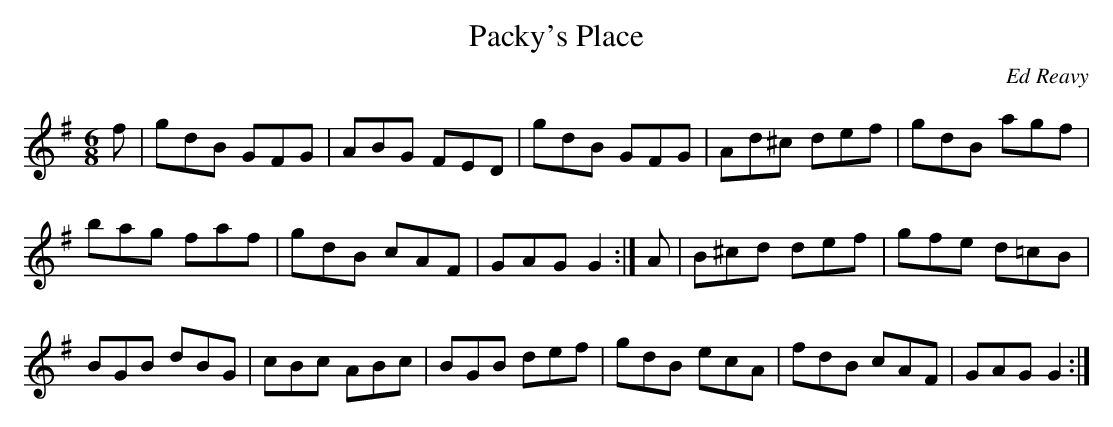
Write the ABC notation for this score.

X:1
T:Packy's Place
C:Ed Reavy
M:6/8
L:1/8
K:G
f|gdB GFG|ABG FED|gdB GFG|Ad^c def|gdB agf|
bag faf|gdB cAF|GAG G2:|A|B^cd def|gfe d=cB|
BGB dBG|cBc ABc|BGB def|gdB ecA|fdB cAF|GAG G2:|
